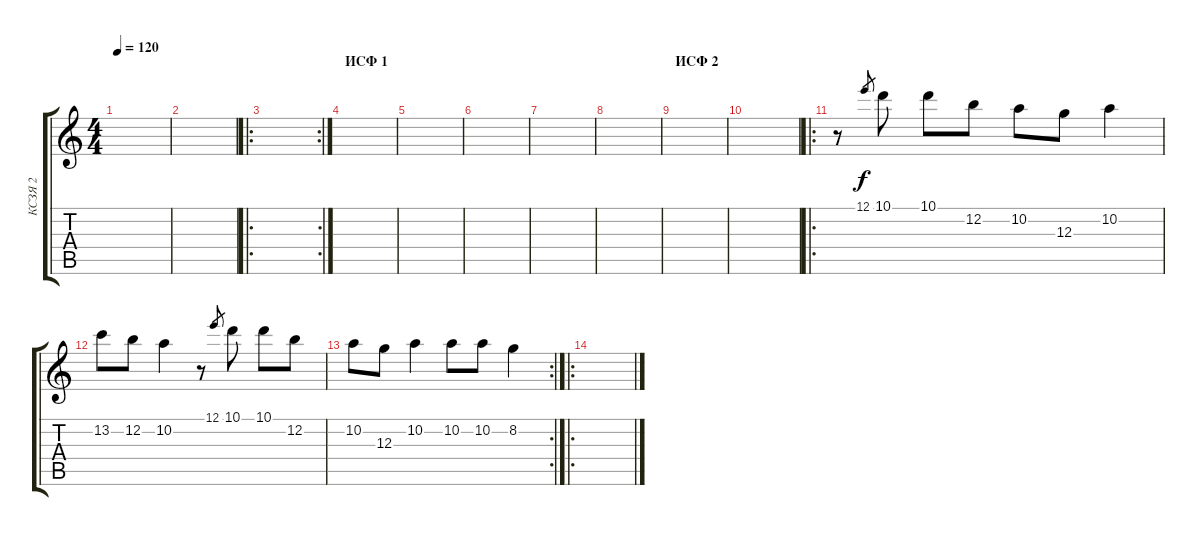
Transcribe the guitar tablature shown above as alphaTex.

\track ("КСЗЯ 2" "КСЗЯ 2") {instrument acousticguitarnylon}
\staff {score tabs}
\tuning (E4 B3 G3 D3 A2 E2) {hide}
\ts (4 4)
\tempo 120
\clef g2
\ks aminor
|
|
\ro
\rc 2
|
\section ("" "ИСФ 1")
|
|
|
|
|
\section ("" "ИСФ 2")
|
|
\ro
r.8 12.1.8{gr} 10.1.8 10.1.8 12.2.8 10.2.8 12.3.8 10.2.4 |
13.2.8 12.2.8 10.2.4 r.8 12.1.8{gr} 10.1.8 10.1.8 12.2.8 |
\rc 2
10.2.8 12.3.8 10.2.4 10.2.8 10.2.8 8.2.4 |
\ro
